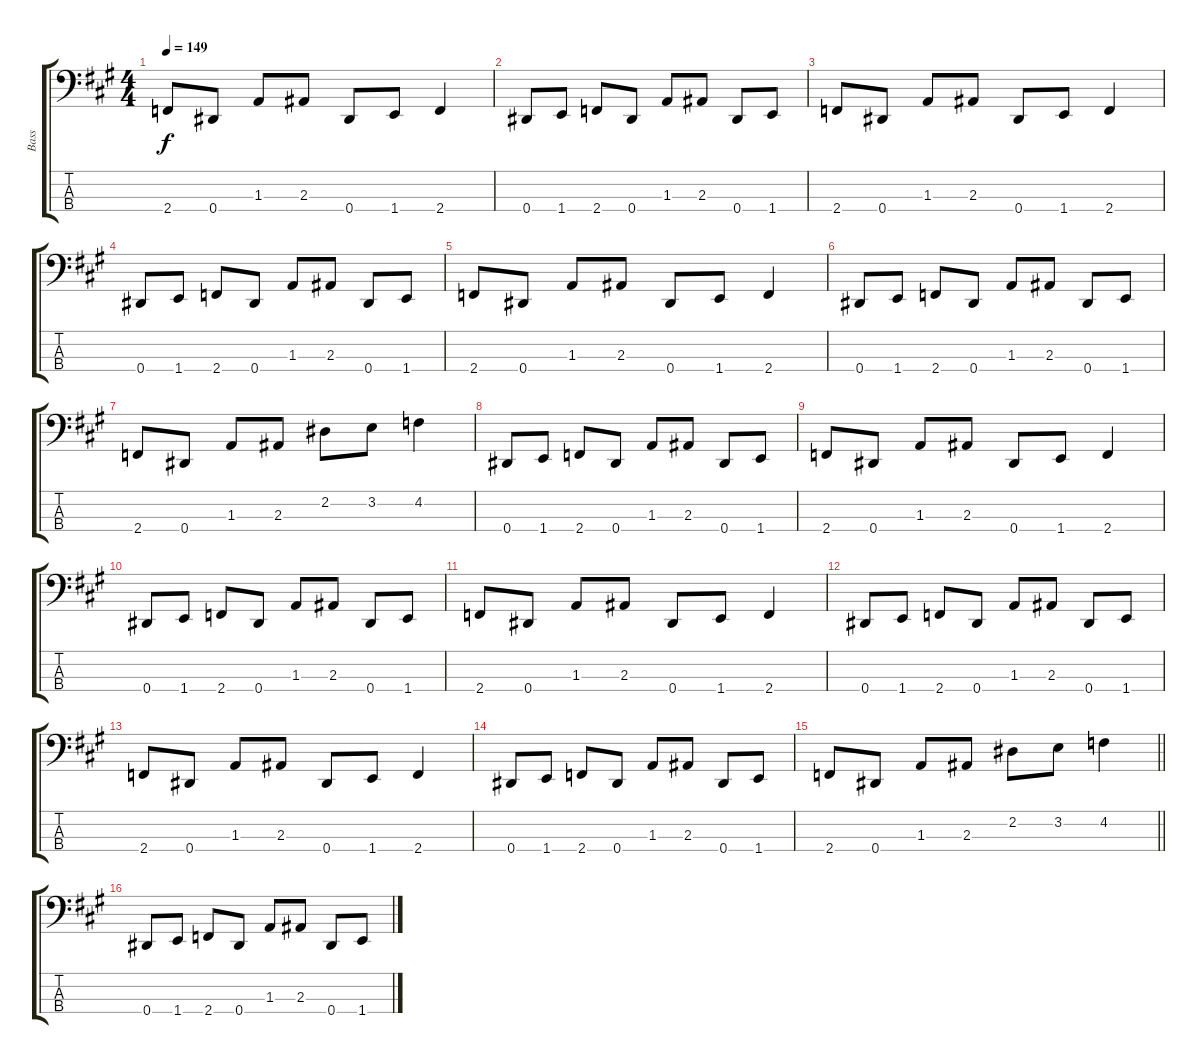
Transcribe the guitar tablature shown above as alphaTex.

\track ("Bass" "Bass") {instrument electricbasspick}
\staff {score tabs}
\tuning (Gb2 Db2 Ab1 Eb1) {hide}
\ts (4 4)
\tempo 149
\clef f4
\ks a
2.4.8{dy f} 0.4.8 1.3.8 2.3.8 0.4.8 1.4.8 2.4.4 |
0.4.8 1.4.8 2.4.8 0.4.8 1.3.8 2.3.8 0.4.8 1.4.8 |
2.4.8 0.4.8 1.3.8 2.3.8 0.4.8 1.4.8 2.4.4 |
0.4.8 1.4.8 2.4.8 0.4.8 1.3.8 2.3.8 0.4.8 1.4.8 |
2.4.8 0.4.8 1.3.8 2.3.8 0.4.8 1.4.8 2.4.4 |
0.4.8 1.4.8 2.4.8 0.4.8 1.3.8 2.3.8 0.4.8 1.4.8 |
2.4.8 0.4.8 1.3.8 2.3.8 2.2.8 3.2.8 4.2.4 |
0.4.8 1.4.8 2.4.8 0.4.8 1.3.8 2.3.8 0.4.8 1.4.8 |
2.4.8 0.4.8 1.3.8 2.3.8 0.4.8 1.4.8 2.4.4 |
0.4.8 1.4.8 2.4.8 0.4.8 1.3.8 2.3.8 0.4.8 1.4.8 |
2.4.8 0.4.8 1.3.8 2.3.8 0.4.8 1.4.8 2.4.4 |
0.4.8 1.4.8 2.4.8 0.4.8 1.3.8 2.3.8 0.4.8 1.4.8 |
2.4.8 0.4.8 1.3.8 2.3.8 0.4.8 1.4.8 2.4.4 |
0.4.8 1.4.8 2.4.8 0.4.8 1.3.8 2.3.8 0.4.8 1.4.8 |
\barLineRight lightlight
2.4.8 0.4.8 1.3.8 2.3.8 2.2.8 3.2.8 4.2.4 |
\section ("" " ")
0.4.8 1.4.8 2.4.8 0.4.8 1.3.8 2.3.8 0.4.8 1.4.8
